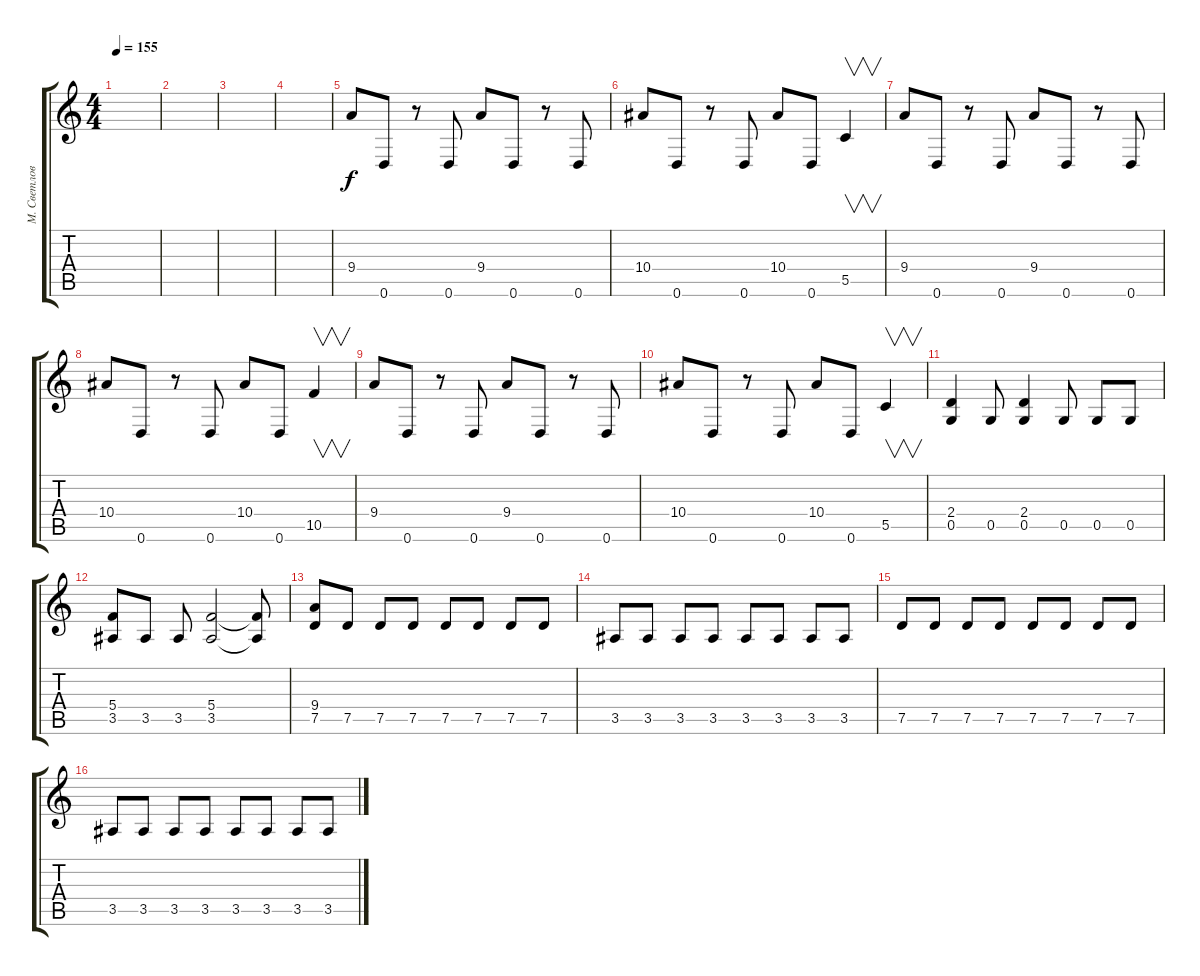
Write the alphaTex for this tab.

\track ("М. Светлов" "М. Светлов") {instrument distortionguitar}
\staff {score tabs}
\tuning (D4 A3 F3 C3 G2 D2) {hide}
\ts (4 4)
\tempo 155
\clef g2
\ks c
|
|
|
|
9.4.8 0.6.8 r.8 0.6.8 9.4.8 0.6.8 r.8 0.6.8 |
10.4.8 0.6.8 r.8 0.6.8 10.4.8 0.6.8 5.5.4{v} |
9.4.8 0.6.8 r.8 0.6.8 9.4.8 0.6.8 r.8 0.6.8 |
10.4.8 0.6.8 r.8 0.6.8 10.4.8 0.6.8 10.5.4{v} |
9.4.8 0.6.8 r.8 0.6.8 9.4.8 0.6.8 r.8 0.6.8 |
10.4.8 0.6.8 r.8 0.6.8 10.4.8 0.6.8 5.5.4{v} |
(2.4 0.5).4 0.5.8 (2.4 0.5).4 0.5.8 0.5.8 0.5.8 |
(5.4 3.5).8 3.5.8 3.5.8 (5.4 3.5).2 (5.4{t} 3.5{t}).8 |
(9.4 7.5).8 7.5.8 7.5.8 7.5.8 7.5.8 7.5.8 7.5.8 7.5.8 |
3.5.8 3.5.8 3.5.8 3.5.8 3.5.8 3.5.8 3.5.8 3.5.8 |
7.5.8 7.5.8 7.5.8 7.5.8 7.5.8 7.5.8 7.5.8 7.5.8 |
3.5.8 3.5.8 3.5.8 3.5.8 3.5.8 3.5.8 3.5.8 3.5.8
